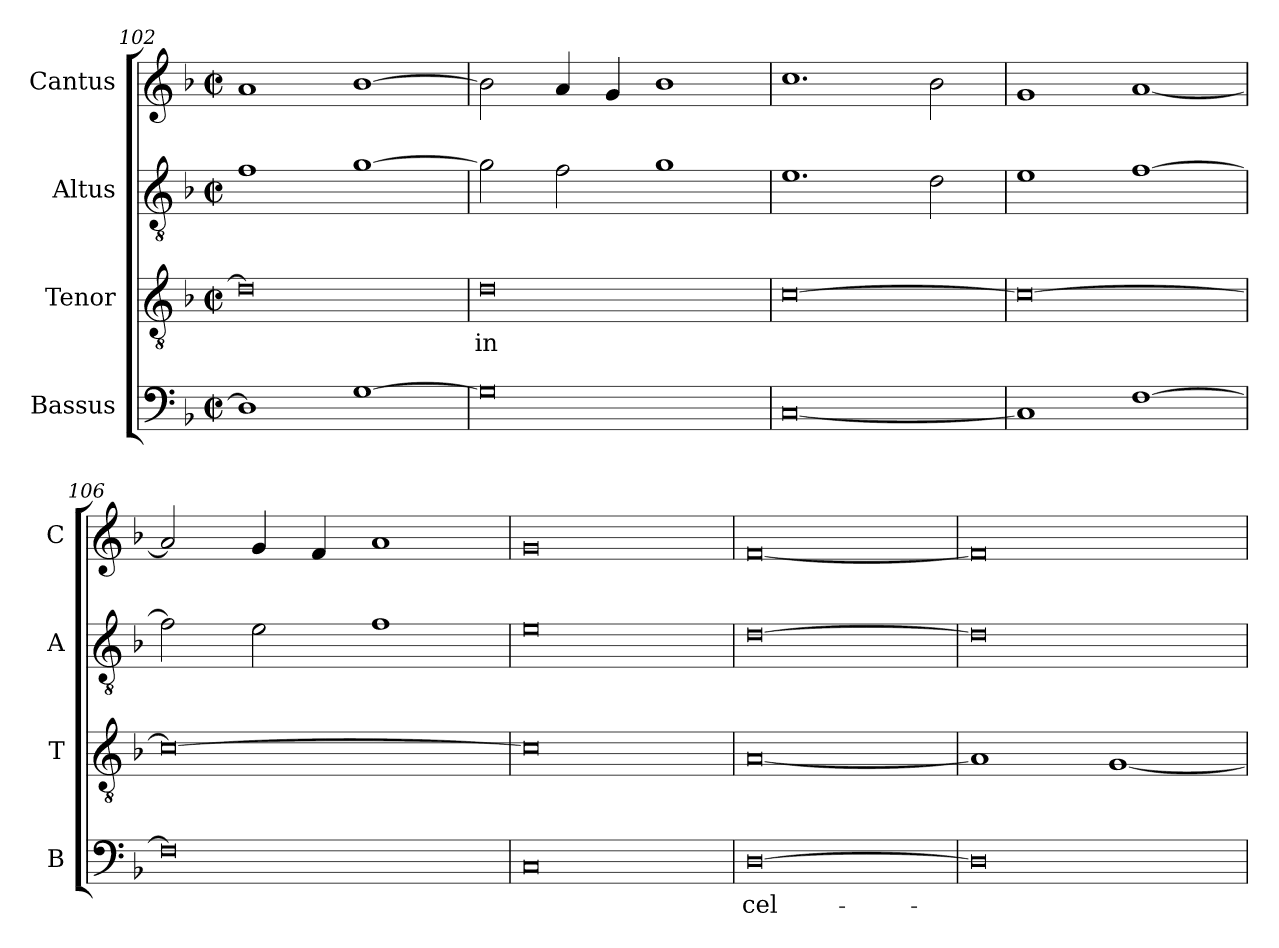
**kern	**text	**kern	**text	**kern	**text	**kern	**text
*part4	*part4	*part3	*part3	*part2	*part2	*part1	*part1
*staff4	*staff4	*staff3	*staff3	*staff2	*staff2	*staff1	*staff1
*I"Bassus	*	*I"Tenor	*	*I"Altus	*	*I"Cantus	*
*I'B	*	*I'T	*	*I'A	*	*I'C	*
*clefF4	*	*clefGv2	*	*clefGv2	*	*clefG2	*
*k[b-]	*	*k[b-]	*	*k[b-]	*	*k[b-]	*
*F:	*	*F:	*	*F:	*	*F:	*
*M2/2	*	*M2/2	*	*M2/2	*	*M2/2	*
*met(c|)	*	*met(c|)	*	*met(c|)	*	*met(c|)	*
=102	=102	=102	=102	=102	=102	=102	=102
1D]	.	0d]	.	1f	.	1a	.
[1G	.	.	.	[1g	.	[1b-	.
=103	=103	=103	=103	=103	=103	=103	=103
!	!	!	!LO:LY:b	!	!	!	!
0G]	.	0d	in	2g\]	.	2b-\]	.
.	.	.	.	2f\	.	4a/	.
.	.	.	.	.	.	4g/	.
.	.	.	.	1g	.	1b-	.
=104	=104	=104	=104	=104	=104	=104	=104
[0C	.	[0c	.	1.e	.	1.cc	.
.	.	.	.	2d\	.	2b-\	.
=105	=105	=105	=105	=105	=105	=105	=105
1C]	.	0c_	.	1e	.	1g	.
[1F	.	.	.	[1f	.	[1a	.
!!LO:LB:g=z
=106	=106	=106	=106	=106	=106	=106	=106
0F]	.	0c_	.	2f\]	.	2a/]	.
.	.	.	.	2e\	.	4g/	.
.	.	.	.	.	.	4f/	.
.	.	.	.	1f	.	1a	.
=107	=107	=107	=107	=107	=107	=107	=107
0C	.	0c]	.	0e	.	0g	.
=108	=108	=108	=108	=108	=108	=108	=108
!	!LO:LY:b	!	!	!	!	!	!
[0D	-cel-	[0A	.	[0d	.	[0f	.
=109	=109	=109	=109	=109	=109	=109	=109
0D]	.	1A]	.	0d]	.	0f]	.
.	.	[1G	.	.	.	.	.
=	=	=	=	=	=	=	=
*-	*-	*-	*-	*-	*-	*-	*-
